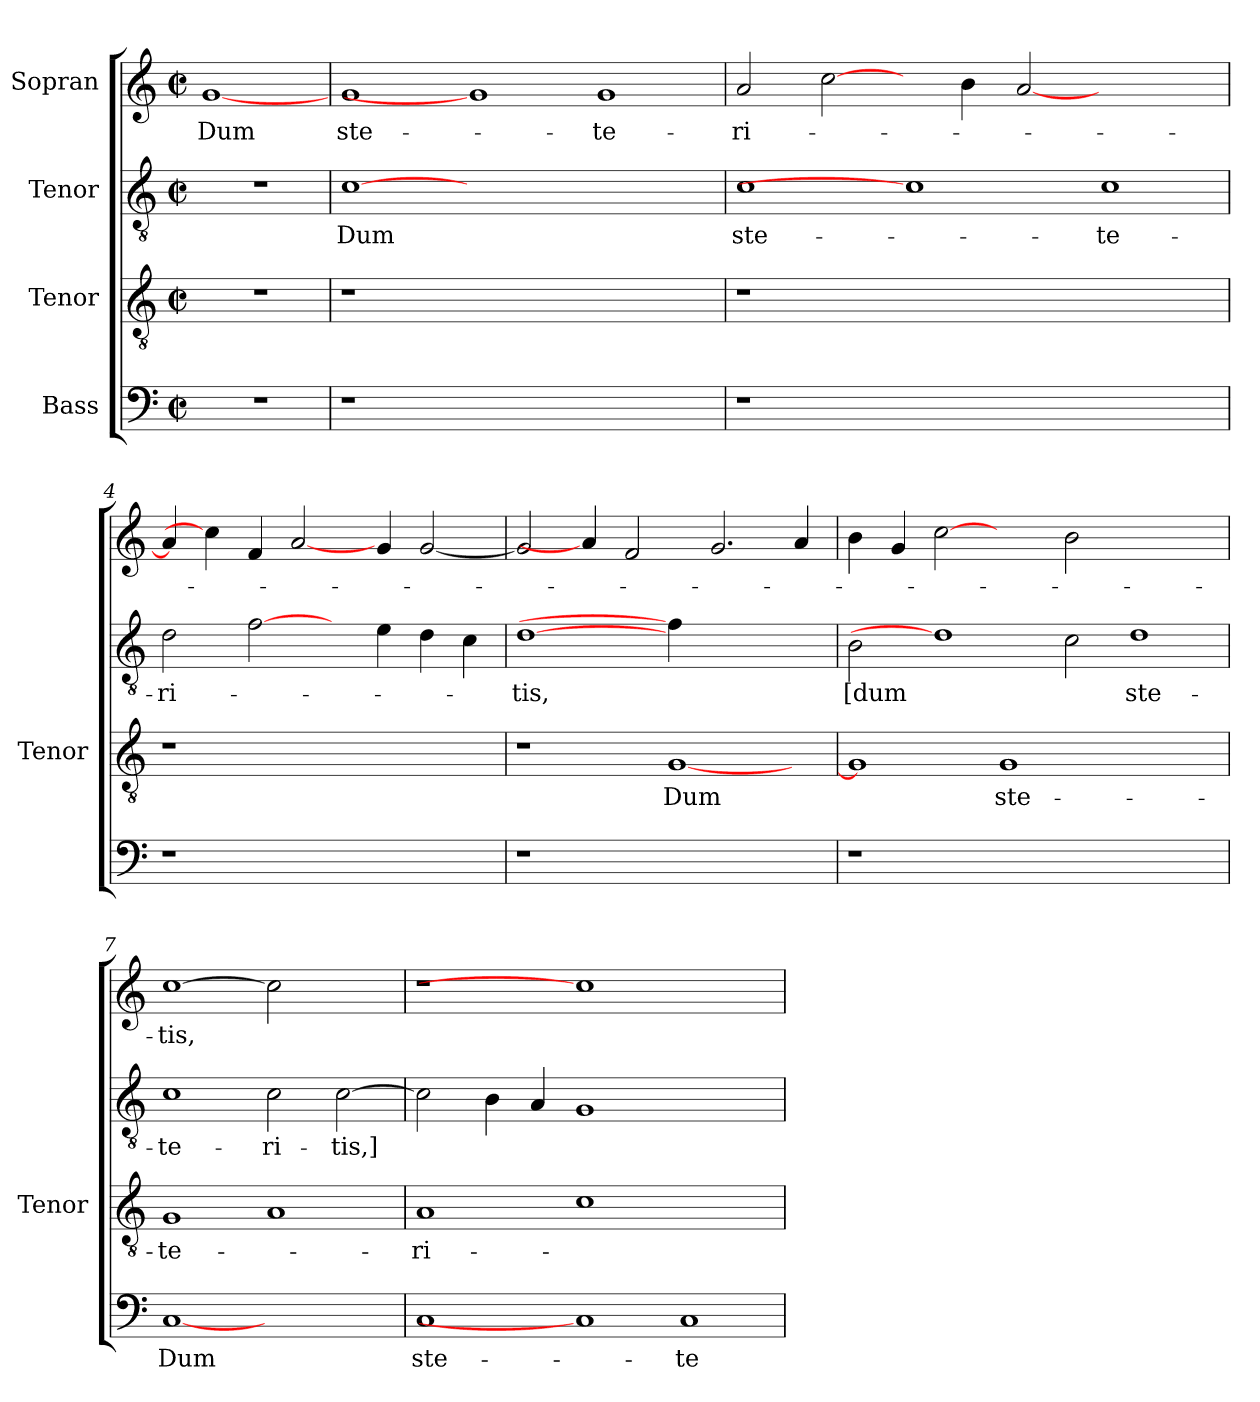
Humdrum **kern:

**kern	**text	**kern	**text	**kern	**text	**kern	**text
*part4	*part4	*part3	*part3	*part2	*part2	*part1	*part1
*staff4	*staff4	*staff3	*staff3	*staff2	*staff2	*staff1	*staff1
*I"Bass	*	*I"Tenor	*	*I"Tenor	*	*I"Sopran	*
*	*	*I'Tenor	*	*	*	*	*
!!LO:PB:g=z
*clefF4	*	*clefGv2	*	*clefGv2	*	*clefG2	*
*	*	*ITrd7c12	*	*ITrd7c12	*	*	*
*k[]	*	*k[]	*	*k[]	*	*k[]	*
*M2/2	*	*M2/2	*	*M2/2	*	*M2/2	*
*met(c|)	*	*met(c|)	*	*met(c|)	*	*met(c|)	*
=1	=1	=1	=1	=1	=1	=1	=1
!LO:N:vis=1	!	!LO:N:vis=1	!	!LO:N:vis=1	!	!	!
!	!	!	!	!	!	!	!LO:LY:b:color=#000000
1r	.	1r	.	1r	.	[1gi	Dum
=2	=2	=2	=2	=2	=2	=2	=2
!LO:N:vis=1	!	!LO:N:vis=1	!	!	!	!	!
!	!	!	!	!	!LO:LY:b:color=#000000	!	!
!	!	!	!	!	!	!	!LO:LY:b:color=#000000
1r	.	1r	.	[1Ci	Dum	1gi	ste-
0ryy	.	0ryy	.	0ryy	.	1gi]	.
!	!	!	!	!	!	!	!LO:LY:b:color=#000000
.	.	.	.	.	.	1gi	-te-
=3	=3	=3	=3	=3	=3	=3	=3
!LO:N:vis=1	!	!LO:N:vis=1	!	!	!	!	!
!	!	!	!	!	!LO:LY:b:color=#000000	!	!
!	!	!	!	!	!	!	!LO:LY:b:color=#000000
1r	.	1r	.	1Ci	ste-	2ai/	-ri-
.	.	.	.	.	.	[2cci\	.
0ryy	.	0ryy	.	1Ci]	.	4ryy	.
.	.	.	.	.	.	4bi\	.
.	.	.	.	.	.	[<2ai/	.
!	!	!	!	!	!LO:LY:b:color=#000000	!	!
.	.	.	.	1Ci	-te-	1ryy	.
=4	=4	=4	=4	=4	=4	=4	=4
!LO:N:vis=1	!	!LO:N:vis=1	!	!	!	!	!
!	!	!	!	!	!LO:LY:b:color=#000000	!	!
1r	.	1r	.	2Di\	-ri-	4ai/]	.
.	.	.	.	.	.	4cci\]	.
.	.	.	.	[2Fi\	.	4fi/	.
.	.	.	.	.	.	[2ai/	.
1ryy	.	1ryy	.	4ryy	.	.	.
.	.	.	.	4Ei\	.	4gi/	.
.	.	.	.	4Di\	.	[<2gi/	.
.	.	.	.	4Ci\	.	.	.
=5	=5	=5	=5	=5	=5	=5	=5
!LO:N:vis=1	!	!	!	!	!	!	!
!	!	!	!	!	!LO:LY:b:color=#000000	!	!
1r	.	1r	.	[1Di	-tis,	2gi/]	.
.	.	.	.	.	.	4ai/]	.
.	.	.	.	.	.	2fi/	.
!	!	!	!LO:LY:b:color=#000000	!	!	!	!
1ryy	.	[<1GGi	Dum	4Fi\]	.	.	.
.	.	.	.	1ryy	.	2.gi/	.
4ryy	.	4ryy	.	.	.	4ai/	.
=6	=6	=6	=6	=6	=6	=6	=6
!LO:N:vis=1	!	!	!	!	!	!	!
!	!	!	!	!	!LO:LY:b:color=#000000	!	!
1r	.	1GGi]	.	2BBi\	[dum	4bi\	.
.	.	.	.	.	.	4gi/	.
.	.	.	.	1Di]	.	[2cci	.
!	!	!	!LO:LY:b:color=#000000	!	!	!	!
0ryy	.	1GGi	ste-	.	.	2ryy	.
.	.	.	.	2Ci\	.	2bi\	.
!	!	!	!	!	!LO:LY:b:color=#000000	!	!
.	.	1ryy	.	1Di	ste-	1ryy	.
!!LO:LB:g=z
=7	=7	=7	=7	=7	=7	=7	=7
!	!LO:LY:b:color=#000000	!	!	!	!	!	!
!	!	!	!LO:LY:b:color=#000000	!	!	!	!
!	!	!	!	!	!LO:LY:b:color=#000000	!	!
!	!	!	!	!	!	!	!LO:LY:b:color=#000000
[1Ci	Dum	1GGi	-te-	1Ci	-te-	[1cci	-tis,
!	!	!	!	!	!LO:LY:b:color=#000000	!	!
1ryy	.	1AAi	.	2Ci\	-ri-	2cci]	.
!	!	!	!	!	!LO:LY:b:color=#000000	!	!
.	.	.	.	[>2Ci\	-tis,]	2ryy	.
=8	=8	=8	=8	=8	=8	=8	=8
!	!LO:LY:b:color=#000000	!	!	!	!	!	!
!	!	!	!LO:LY:b:color=#000000	!	!	!LO:N:vis=1	!
1Ci	ste-	1AAi	-ri-	2Ci\]	.	1r	.
.	.	.	.	4BBi\	.	.	.
.	.	.	.	4AAi/	.	.	.
1Ci]	.	1Ci	.	1GGi	.	1cci]	.
!	!LO:LY:b:color=#000000	!	!	!	!	!	!
1Ci	-te-	1ryy	.	1ryy	.	1ryy	.
=	=	=	=	=	=	=	=
*-	*-	*-	*-	*-	*-	*-	*-
